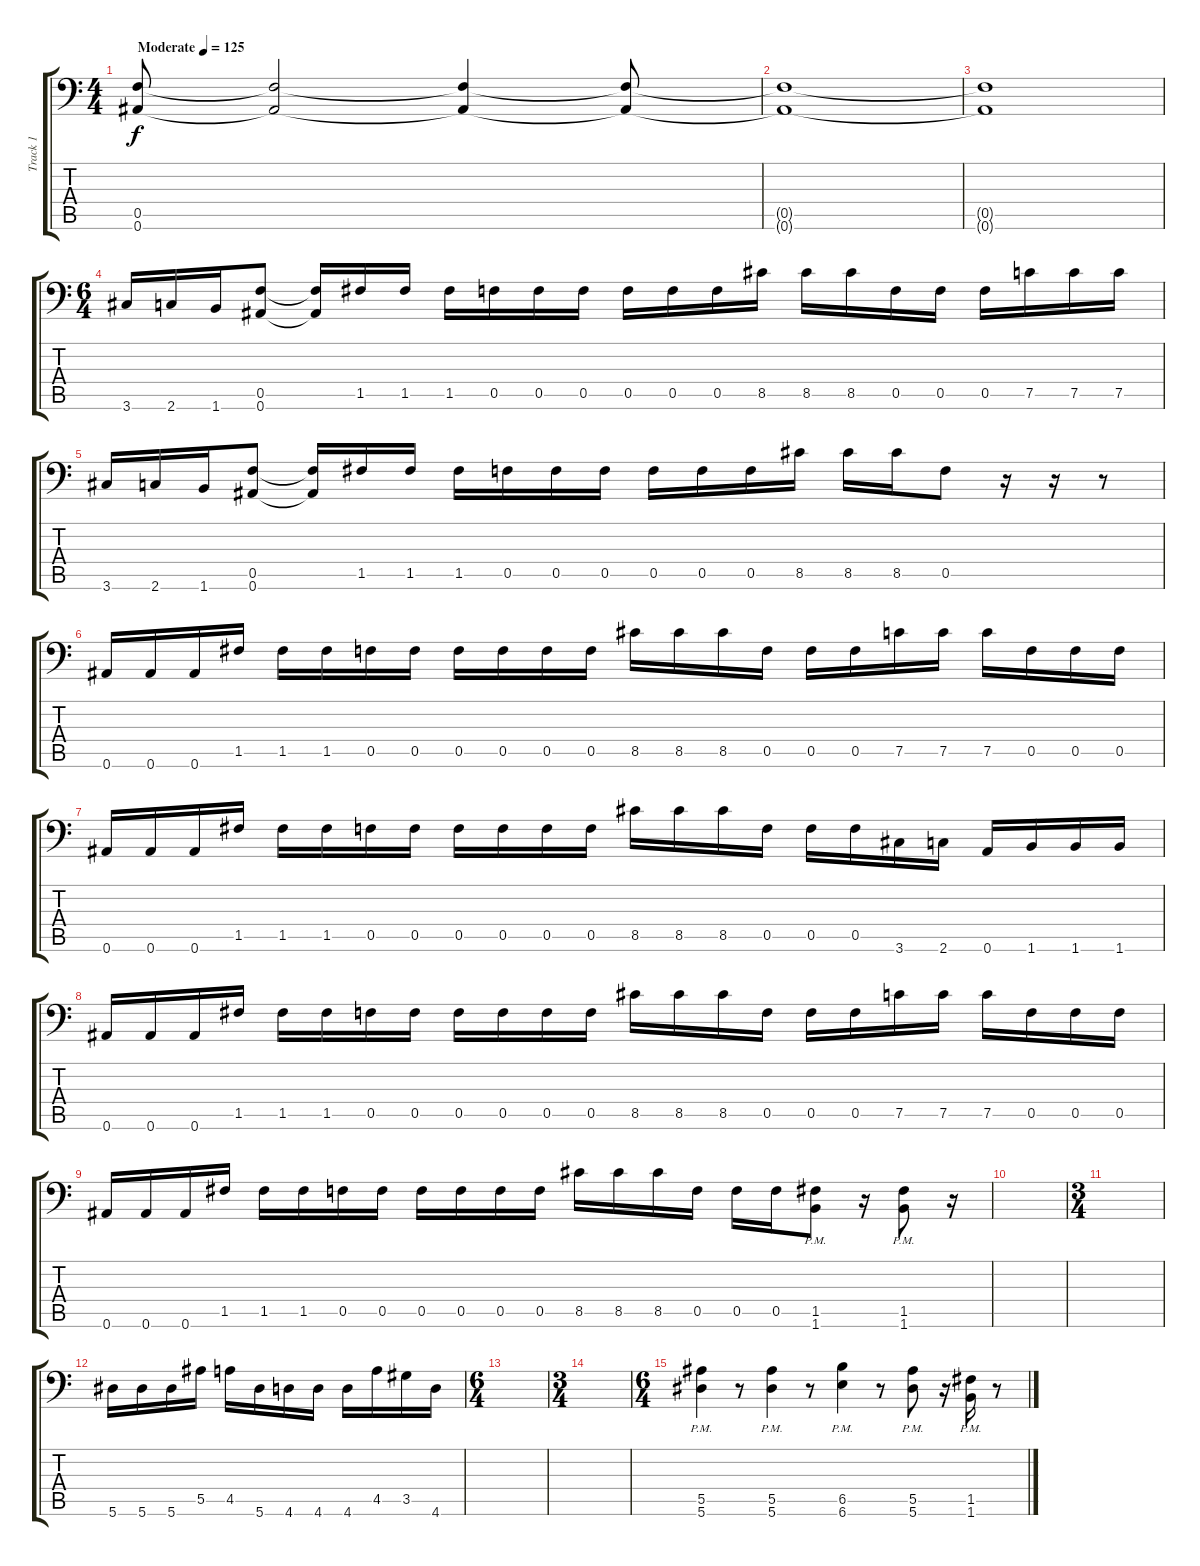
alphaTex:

\track ("Track 1" "Track 1") {instrument distortionguitar}
\staff {score tabs}
\tuning (C4 G3 Eb3 Bb2 F2 Bb1) {hide}
\ts (4 4)
\tempo (125 "Moderate")
\clef f4
\ks c
(0.5 0.6).8{dy f volume 0 instrument distortionguitar} (0.5{t} 0.6{t}).2{volume 13} (0.5{t} 0.6{t}).4 (0.5{t} 0.6{t}).8 |
(0.5{t} 0.6{t}).1 |
(0.5{t} 0.6{t}).1 |
\ts (6 4)
3.6.16 2.6.16 1.6.16 (0.5 0.6).8 (0.5{t} 0.6{t}).16 1.5.16 1.5.16 1.5.16 0.5.16 0.5.16 0.5.16 0.5.16 0.5.16 0.5.16 8.5.16 8.5.16 8.5.16 0.5.16 0.5.16 0.5.16 7.5.16 7.5.16 7.5.16 |
3.6.16 2.6.16 1.6.16 (0.5 0.6).8 (0.5{t} 0.6{t}).16 1.5.16 1.5.16 1.5.16 0.5.16 0.5.16 0.5.16 0.5.16 0.5.16 0.5.16 8.5.16 8.5.16 8.5.16 0.5.8 r.16 r.16 r.8 |
0.6.16 0.6.16 0.6.16 1.5.16 1.5.16 1.5.16 0.5.16 0.5.16 0.5.16 0.5.16 0.5.16 0.5.16 8.5.16 8.5.16 8.5.16 0.5.16 0.5.16 0.5.16 7.5.16 7.5.16 7.5.16 0.5.16 0.5.16 0.5.16 |
0.6.16 0.6.16 0.6.16 1.5.16 1.5.16 1.5.16 0.5.16 0.5.16 0.5.16 0.5.16 0.5.16 0.5.16 8.5.16 8.5.16 8.5.16 0.5.16 0.5.16 0.5.16 3.6.16 2.6.16 0.6.16 1.6.16 1.6.16 1.6.16 |
0.6.16 0.6.16 0.6.16 1.5.16 1.5.16 1.5.16 0.5.16 0.5.16 0.5.16 0.5.16 0.5.16 0.5.16 8.5.16 8.5.16 8.5.16 0.5.16 0.5.16 0.5.16 7.5.16 7.5.16 7.5.16 0.5.16 0.5.16 0.5.16 |
0.6.16 0.6.16 0.6.16 1.5.16 1.5.16 1.5.16 0.5.16 0.5.16 0.5.16 0.5.16 0.5.16 0.5.16 8.5.16 8.5.16 8.5.16 0.5.16 0.5.16 0.5.16 (1.5{pm} 1.6{pm}).8 r.16 (1.5{pm} 1.6{pm}).8 r.16 |
|
\ts (3 4)
|
5.6.16 5.6.16 5.6.16 5.5.16 4.5.16 5.6.16 4.6.16 4.6.16 4.6.16 4.5.16 3.5.16 4.6.16 |
\ts (6 4)
|
\ts (3 4)
|
\ts (6 4)
(5.5{pm} 5.6{pm}).4 r.8 (5.5{pm} 5.6{pm}).4 r.8 (6.5{pm} 6.6{pm}).4 r.8 (5.5{pm} 5.6{pm}).8 r.16 (1.5{pm} 1.6{pm}).16 r.8
